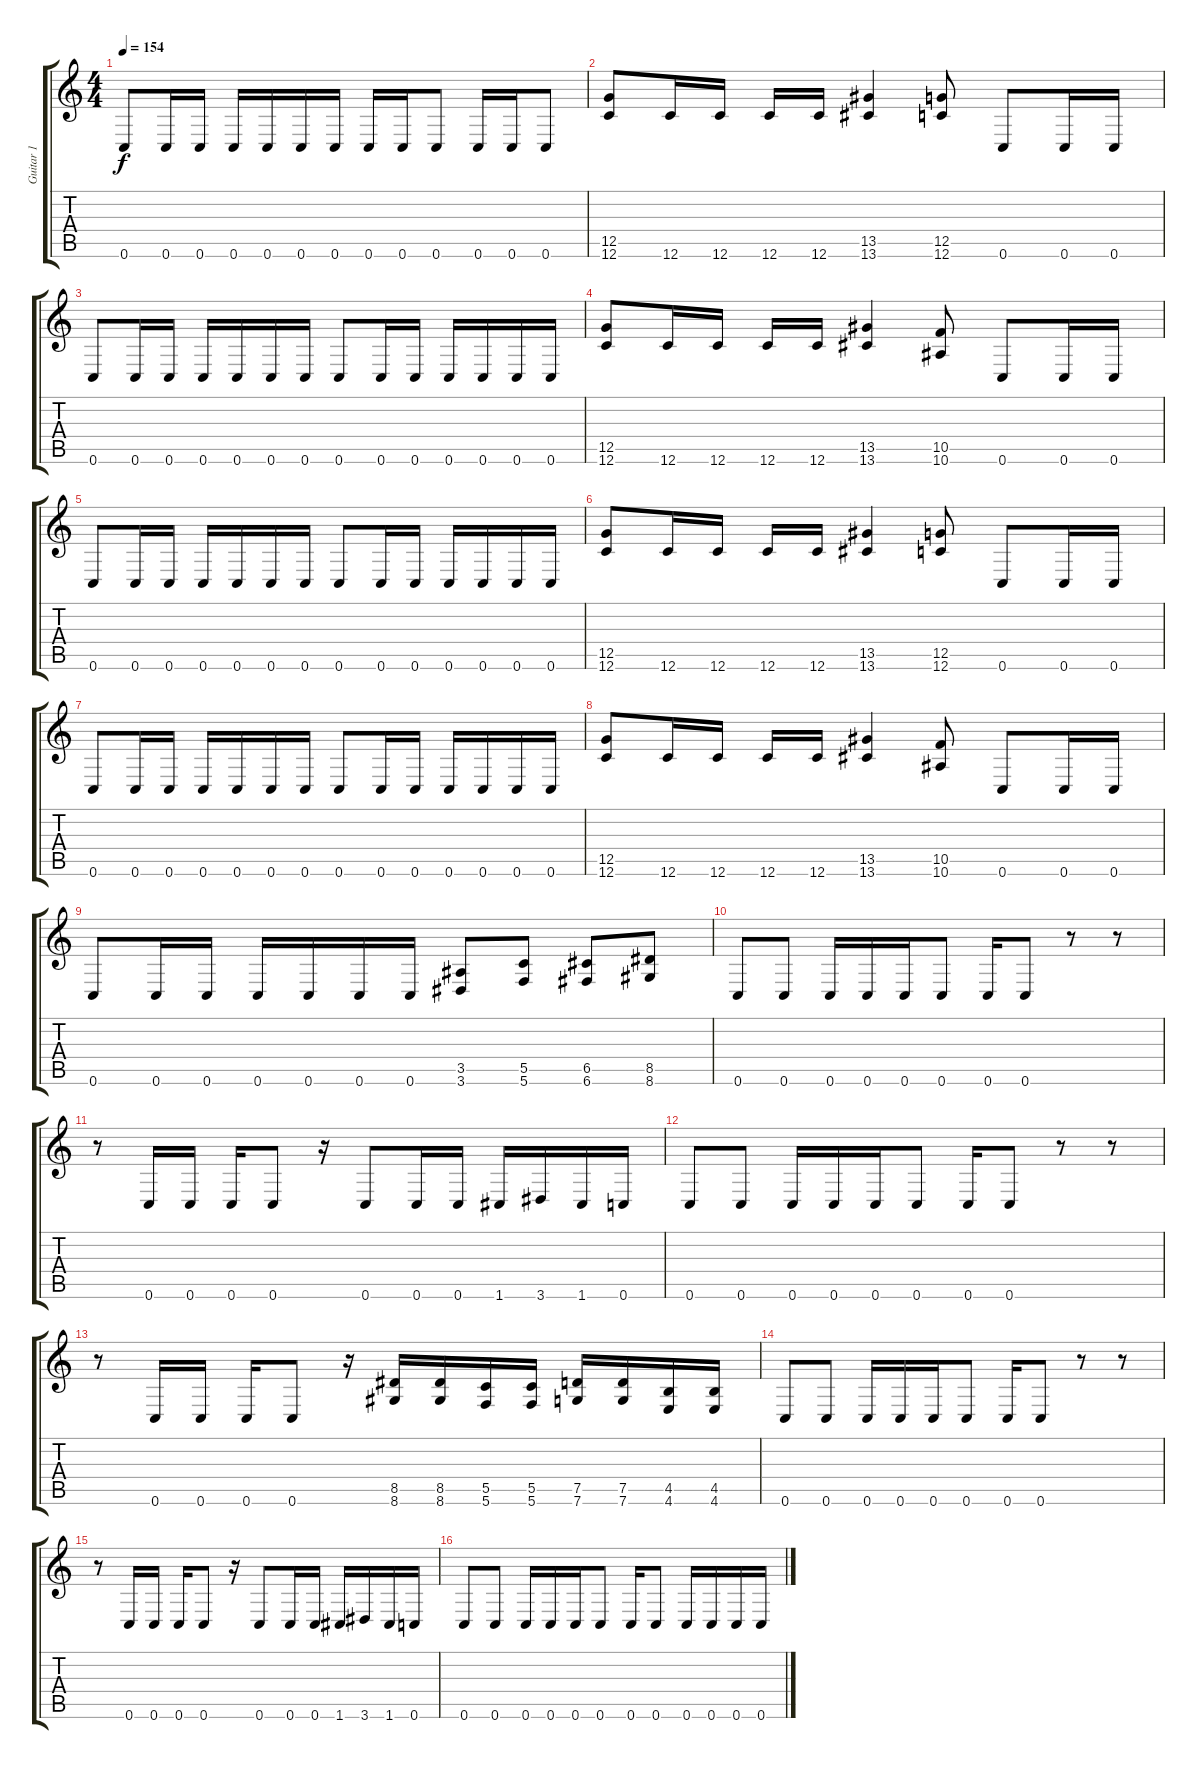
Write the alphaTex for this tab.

\track ("Guitar 1" "Guitar 1") {mute instrument distortionguitar bank 255}
\staff {score tabs}
\tuning (D4 A3 F3 C3 G2 C2) {hide}
\ts (4 4)
\tempo 154
\clef g2
\ks c
0.6.8{dy f} 0.6.16 0.6.16 0.6.16 0.6.16 0.6.16 0.6.16 0.6.16 0.6.16 0.6.8 0.6.16 0.6.16 0.6.8 |
(12.5 12.6).8 12.6.16 12.6.16 12.6.16 12.6.16 (13.5 13.6).4 (12.5 12.6).8 0.6.8 0.6.16 0.6.16 |
0.6.8 0.6.16 0.6.16 0.6.16 0.6.16 0.6.16 0.6.16 0.6.8 0.6.16 0.6.16 0.6.16 0.6.16 0.6.16 0.6.16 |
(12.5 12.6).8 12.6.16 12.6.16 12.6.16 12.6.16 (13.5 13.6).4 (10.5 10.6).8 0.6.8 0.6.16 0.6.16 |
0.6.8 0.6.16 0.6.16 0.6.16 0.6.16 0.6.16 0.6.16 0.6.8 0.6.16 0.6.16 0.6.16 0.6.16 0.6.16 0.6.16 |
(12.5 12.6).8 12.6.16 12.6.16 12.6.16 12.6.16 (13.5 13.6).4 (12.5 12.6).8 0.6.8 0.6.16 0.6.16 |
0.6.8 0.6.16 0.6.16 0.6.16 0.6.16 0.6.16 0.6.16 0.6.8 0.6.16 0.6.16 0.6.16 0.6.16 0.6.16 0.6.16 |
(12.5 12.6).8 12.6.16 12.6.16 12.6.16 12.6.16 (13.5 13.6).4 (10.5 10.6).8 0.6.8 0.6.16 0.6.16 |
0.6.8 0.6.16 0.6.16 0.6.16 0.6.16 0.6.16 0.6.16 (3.5 3.6).8 (5.5 5.6).8 (6.5 6.6).8 (8.5 8.6).8 |
0.6.8 0.6.8 0.6.16 0.6.16 0.6.16 0.6.8 0.6.16 0.6.8 r.8 r.8 |
r.8 0.6.16 0.6.16 0.6.16 0.6.8 r.16 0.6.8 0.6.16 0.6.16 1.6.16 3.6.16 1.6.16 0.6.16 |
0.6.8 0.6.8 0.6.16 0.6.16 0.6.16 0.6.8 0.6.16 0.6.8 r.8 r.8 |
r.8 0.6.16 0.6.16 0.6.16 0.6.8 r.16 (8.5 8.6).16 (8.5 8.6).16 (5.5 5.6).16 (5.5 5.6).16 (7.5 7.6).16 (7.5 7.6).16 (4.5 4.6).16 (4.5 4.6).16 |
0.6.8 0.6.8 0.6.16 0.6.16 0.6.16 0.6.8 0.6.16 0.6.8 r.8 r.8 |
r.8 0.6.16 0.6.16 0.6.16 0.6.8 r.16 0.6.8 0.6.16 0.6.16 1.6.16 3.6.16 1.6.16 0.6.16 |
0.6.8 0.6.8 0.6.16 0.6.16 0.6.16 0.6.8 0.6.16 0.6.8 0.6.16 0.6.16 0.6.16 0.6.16
